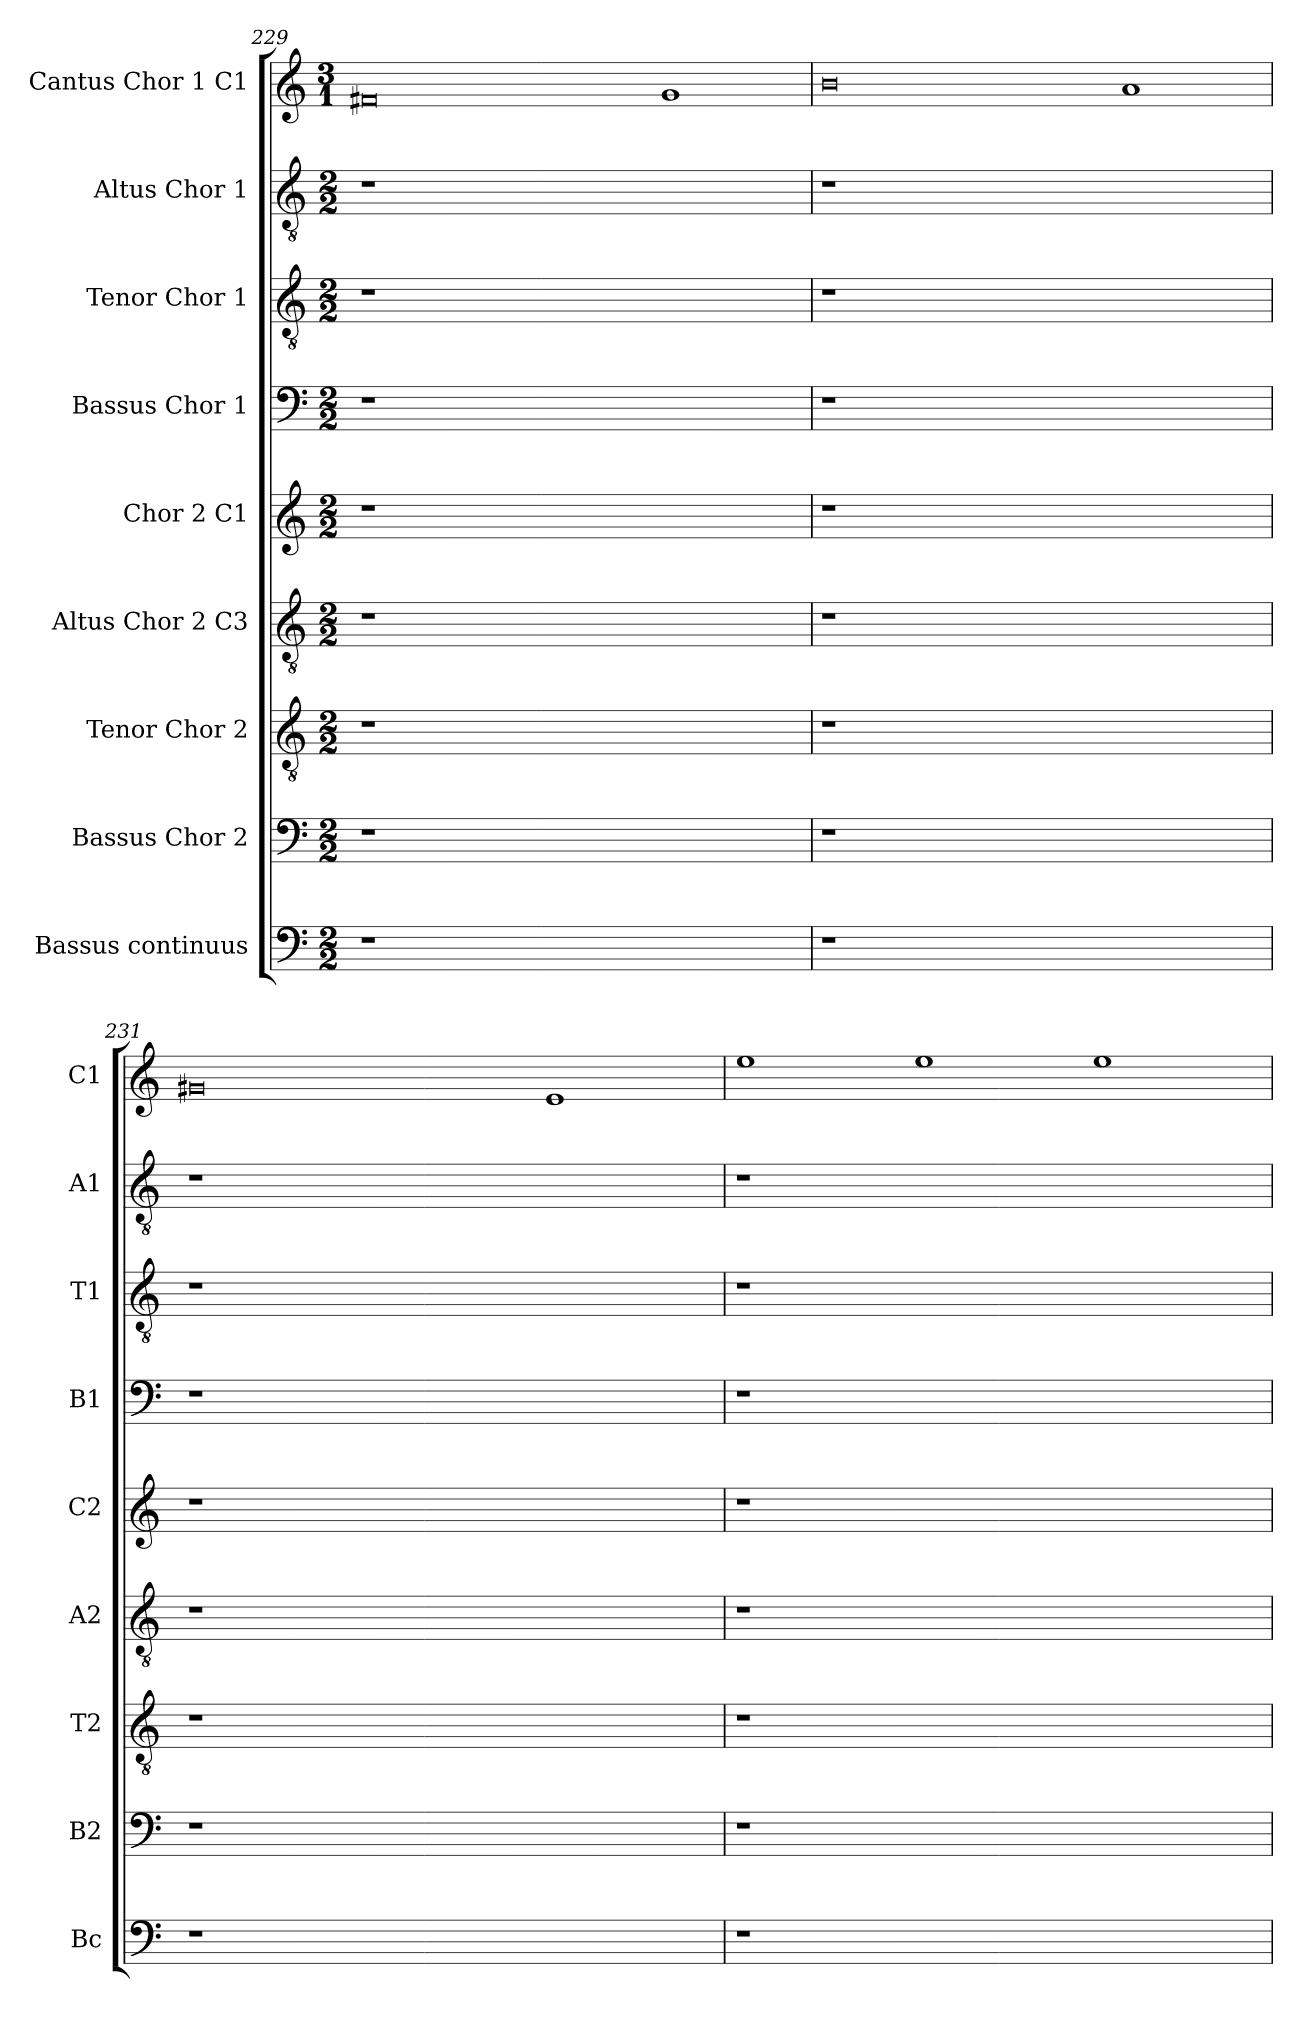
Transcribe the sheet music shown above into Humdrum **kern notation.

**kern	**kern	**kern	**kern	**kern	**kern	**kern	**kern	**kern
*part9	*part8	*part7	*part6	*part5	*part4	*part3	*part2	*part1
*staff9	*staff8	*staff7	*staff6	*staff5	*staff4	*staff3	*staff2	*staff1
*I"Bassus continuus	*I"Bassus Chor 2	*I"Tenor Chor 2	*I"Altus Chor 2 C3	*I"Chor 2 C1	*I"Bassus Chor 1	*I"Tenor Chor 1	*I"Altus Chor 1	*I"Cantus Chor 1 C1
*I'Bc	*I'B2	*I'T2	*I'A2	*I'C2	*I'B1	*I'T1	*I'A1	*I'C1
*clefF4	*clefF4	*clefGv2	*clefGv2	*clefG2	*clefF4	*clefGv2	*clefGv2	*clefG2
*ITrd7c12	*	*	*	*	*	*	*	*
*k[]	*k[]	*k[]	*k[]	*k[]	*k[]	*k[]	*k[]	*k[]
*C:	*C:	*C:	*C:	*C:	*C:	*C:	*C:	*C:
*M2/2	*M2/2	*M2/2	*M2/2	*M2/2	*M2/2	*M2/2	*M2/2	*M3/1
=229	=229	=229	=229	=229	=229	=229	=229	=229
1r	1r	1r	1r	1r	1r	1r	1r	0f#X
0ryy	0ryy	0ryy	0ryy	0ryy	0ryy	0ryy	0ryy	.
.	.	.	.	.	.	.	.	1g
=230	=230	=230	=230	=230	=230	=230	=230	=230
1r	1r	1r	1r	1r	1r	1r	1r	0b
0ryy	0ryy	0ryy	0ryy	0ryy	0ryy	0ryy	0ryy	.
.	.	.	.	.	.	.	.	1a
=231	=231	=231	=231	=231	=231	=231	=231	=231
1r	1r	1r	1r	1r	1r	1r	1r	0g#X
0ryy	0ryy	0ryy	0ryy	0ryy	0ryy	0ryy	0ryy	.
.	.	.	.	.	.	.	.	1e
=232	=232	=232	=232	=232	=232	=232	=232	=232
1r	1r	1r	1r	1r	1r	1r	1r	1ee
0ryy	0ryy	0ryy	0ryy	0ryy	0ryy	0ryy	0ryy	1ee
.	.	.	.	.	.	.	.	1ee
=	=	=	=	=	=	=	=	=
*-	*-	*-	*-	*-	*-	*-	*-	*-
